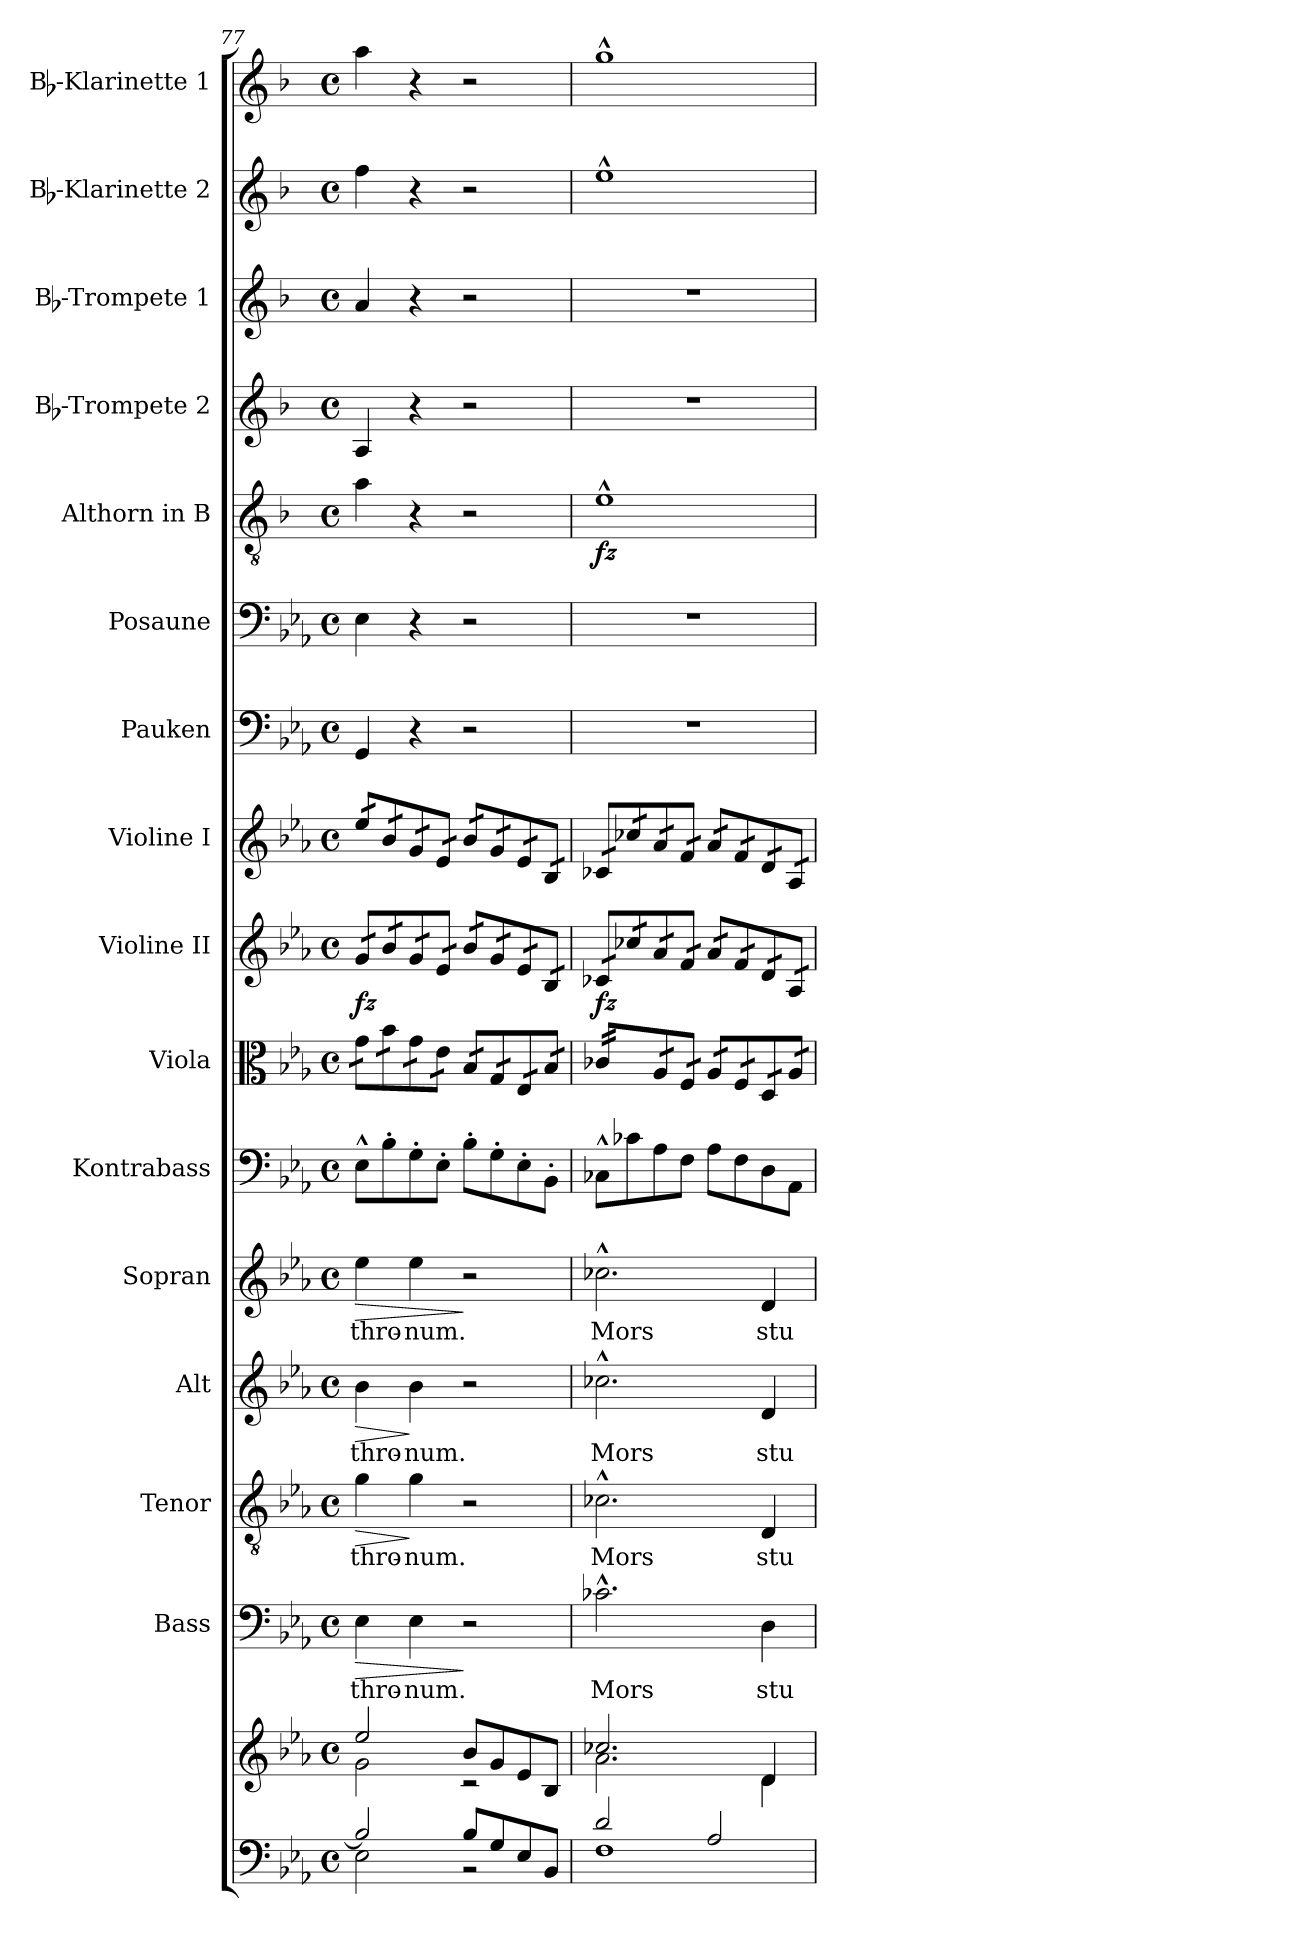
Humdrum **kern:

**kern	**kern	**kern	**text	**dynam	**kern	**text	**dynam	**kern	**text	**dynam	**kern	**text	**dynam	**kern	**kern	**kern	**dynam	**kern	**kern	**kern	**kern	**dynam	**kern	**kern	**kern	**kern
*part16	*part16	*part15	*part15	*part15	*part14	*part14	*part14	*part13	*part13	*part13	*part12	*part12	*part12	*part11	*part10	*part9	*part9	*part8	*part7	*part6	*part5	*part5	*part4	*part3	*part2	*part1
*staff17	*staff16	*staff15	*staff15	*staff15	*staff14	*staff14	*staff14	*staff13	*staff13	*staff13	*staff12	*staff12	*staff12	*staff11	*staff10	*staff9	*staff9	*staff8	*staff7	*staff6	*staff5	*staff5	*staff4	*staff3	*staff2	*staff1
*	*	*I"Bass	*	*	*I"Tenor	*	*	*I"Alt	*	*	*I"Sopran	*	*	*I"Kontrabass	*I"Viola	*I"Violine II	*	*I"Violine I	*I"Pauken	*I"Posaune	*I"Althorn in B	*	*I"Bb-Trompete 2	*I"Bb-Trompete 1	*I"Bb-Klarinette 2	*I"Bb-Klarinette 1
*	*	*I'B.	*	*	*I'T.	*	*	*I'A.	*	*	*I'S.	*	*	*I'Kb.	*I'Vla.	*I'Vl. II	*	*I'Vl. I	*I'Pk.	*I'Pos.	*	*	*I'Bb Trp. 2	*I'Bb Trp. 1	*I'Bb Kl. 2	*I'Bb Kl. 1
*clefF4	*clefG2	*clefF4	*	*	*clefGv2	*	*	*clefG2	*	*	*clefG2	*	*	*clefF4	*clefC3	*clefG2	*	*clefG2	*clefF4	*clefF4	*clefGv2	*	*clefG2	*clefG2	*clefG2	*clefG2
*	*	*	*	*	*	*	*	*	*	*	*	*	*	*ITrd7c12	*	*	*	*	*	*	*ITrd1c2	*	*ITrd1c2	*ITrd1c2	*ITrd1c2	*ITrd1c2
*k[b-e-a-]	*k[b-e-a-]	*k[b-e-a-]	*	*	*k[b-e-a-]	*	*	*k[b-e-a-]	*	*	*k[b-e-a-]	*	*	*k[b-e-a-]	*k[b-e-a-]	*k[b-e-a-]	*	*k[b-e-a-]	*k[b-e-a-]	*k[b-e-a-]	*k[b-e-a-]	*	*k[b-e-a-]	*k[b-e-a-]	*k[b-e-a-]	*k[b-e-a-]
*E-:	*E-:	*E-:	*	*	*E-:	*	*	*E-:	*	*	*E-:	*	*	*E-:	*E-:	*E-:	*	*E-:	*E-:	*E-:	*E-:	*	*E-:	*E-:	*E-:	*E-:
*M4/4	*M4/4	*M4/4	*	*	*M4/4	*	*	*M4/4	*	*	*M4/4	*	*	*M4/4	*M4/4	*M4/4	*	*M4/4	*M4/4	*M4/4	*M4/4	*	*M4/4	*M4/4	*M4/4	*M4/4
*met(c)	*met(c)	*met(c)	*	*	*met(c)	*	*	*met(c)	*	*	*met(c)	*	*	*met(c)	*met(c)	*met(c)	*	*met(c)	*met(c)	*met(c)	*met(c)	*	*met(c)	*met(c)	*met(c)	*met(c)
=77	=77	=77	=77	=77	=77	=77	=77	=77	=77	=77	=77	=77	=77	=77	=77	=77	=77	=77	=77	=77	=77	=77	=77	=77	=77	=77
*^	*^	*	*	*	*	*	*	*	*	*	*	*	*	*	*	*	*	*	*	*	*	*	*	*	*	*
!	!	!	!	!	!LO:LY:b	!LO:HP:b	!	!LO:LY:b	!LO:HP:b	!	!LO:LY:b	!LO:HP:b	!	!LO:LY:b	!LO:HP:b	!	!	!	!LO:DY:b	!	!	!	!	!	!	!	!	!
*	*	*	*	*	*	*	*	*	*	*	*	*	*	*	*	*	*tremolo	*	*	*	*	*	*	*	*	*	*	*
*	*	*	*	*	*	*	*	*	*	*	*	*	*	*	*	*	*	*tremolo	*	*	*	*	*	*	*	*	*	*
*	*	*	*	*	*	*	*	*	*	*	*	*	*	*	*	*	*	*	*	*tremolo	*	*	*	*	*	*	*	*
2B-/]	2E-\	2ee-/	2g\	4E-\	thro-	>	4g\	thro-	>	4b-\	thro-	>	4ee-\	thro-	>	8EE-^^>\L	16g\LL	16g/LL	fz	16ee-/LL	4GG/	4E-\	4g\	.	4G/	4g/	4ee-\	4gg\
.	.	.	.	.	.	.	.	.	.	.	.	.	.	.	.	.	16g\	16g/	.	16ee-/	.	.	.	.	.	.	.	.
.	.	.	.	.	.	.	.	.	.	.	.	.	.	.	.	8BB-'>\	16b-\	16b-/	.	16b-/	.	.	.	.	.	.	.	.
.	.	.	.	.	.	.	.	.	.	.	.	.	.	.	.	.	16b-\	16b-/	.	16b-/	.	.	.	.	.	.	.	.
!	!	!	!	!	!LO:LY:b	!	!	!LO:LY:b	!	!	!LO:LY:b	!	!	!LO:LY:b	!	!	!	!	!	!	!	!	!	!	!	!	!	!
.	.	.	.	4E-\	-num.	.	4g\	-num.	]	4b-\	-num.	]	4ee-\	-num.	.	8GG'>\	16g\	16g/	.	16g/	4r	4r	4r	.	4r	4r	4r	4r
.	.	.	.	.	.	.	.	.	.	.	.	.	.	.	.	.	16g\	16g/	.	16g/	.	.	.	.	.	.	.	.
.	.	.	.	.	.	.	.	.	.	.	.	.	.	.	.	8EE-'>\J	16e-\	16e-/	.	16e-/	.	.	.	.	.	.	.	.
.	.	.	.	.	.	.	.	.	.	.	.	.	.	.	.	.	16e-\JJ	16e-/JJ	.	16e-/JJ	.	.	.	.	.	.	.	.
8B-/L	2rBB	8b-/L	2rc	2r	.	]	2r	.	.	2r	.	.	2r	.	]	8BB-'>\L	16B-/LL	16b-/LL	.	16b-/LL	2r	2r	2r	.	2r	2r	2r	2r
.	.	.	.	.	.	.	.	.	.	.	.	.	.	.	.	.	16B-/	16b-/	.	16b-/	.	.	.	.	.	.	.	.
8G/	.	8g/	.	.	.	.	.	.	.	.	.	.	.	.	.	8GG'>\	16G/	16g/	.	16g/	.	.	.	.	.	.	.	.
.	.	.	.	.	.	.	.	.	.	.	.	.	.	.	.	.	16G/	16g/	.	16g/	.	.	.	.	.	.	.	.
8E-/	.	8e-/	.	.	.	.	.	.	.	.	.	.	.	.	.	8EE-'>\	16E-/	16e-/	.	16e-/	.	.	.	.	.	.	.	.
.	.	.	.	.	.	.	.	.	.	.	.	.	.	.	.	.	16E-/	16e-/	.	16e-/	.	.	.	.	.	.	.	.
8BB-/J	.	8B-/J	.	.	.	.	.	.	.	.	.	.	.	.	.	8BBB-'>\J	16B-/	16B-/	.	16B-/	.	.	.	.	.	.	.	.
.	.	.	.	.	.	.	.	.	.	.	.	.	.	.	.	.	16B-/JJ	16B-/JJ	.	16B-/JJ	.	.	.	.	.	.	.	.
=78	=78	=78	=78	=78	=78	=78	=78	=78	=78	=78	=78	=78	=78	=78	=78	=78	=78	=78	=78	=78	=78	=78	=78	=78	=78	=78	=78	=78
!	!	!	!	!	!LO:LY:b	!	!	!LO:LY:b	!	!	!LO:LY:b	!	!	!LO:LY:b	!	!	!	!	!LO:DY:b	!	!	!	!	!LO:DY:b	!	!	!	!
2d/	1F	2.cc-X/	2.a-\	2.c-X^^>\	Mors	.	2.c-X^^>\	Mors	.	2.cc-X^^>\	Mors	.	2.cc-X^^>\	Mors	.	8CC-X^^>\L	16c-X/LL	16c-X/LL	fz	16c-X/LL	1r	1r	1d^^>	fz	1r	1r	1dd^^>	1ff^^>
.	.	.	.	.	.	.	.	.	.	.	.	.	.	.	.	.	16c-X/	16c-X/	.	16c-X/	.	.	.	.	.	.	.	.
.	.	.	.	.	.	.	.	.	.	.	.	.	.	.	.	8C-X\	16c-/	16cc-X/	.	16cc-X/	.	.	.	.	.	.	.	.
.	.	.	.	.	.	.	.	.	.	.	.	.	.	.	.	.	16c-/	16cc-X/	.	16cc-X/	.	.	.	.	.	.	.	.
.	.	.	.	.	.	.	.	.	.	.	.	.	.	.	.	8AA-\	16A-/	16a-/	.	16a-/	.	.	.	.	.	.	.	.
.	.	.	.	.	.	.	.	.	.	.	.	.	.	.	.	.	16A-/	16a-/	.	16a-/	.	.	.	.	.	.	.	.
.	.	.	.	.	.	.	.	.	.	.	.	.	.	.	.	8FF\J	16F/	16f/	.	16f/	.	.	.	.	.	.	.	.
.	.	.	.	.	.	.	.	.	.	.	.	.	.	.	.	.	16F/JJ	16f/JJ	.	16f/JJ	.	.	.	.	.	.	.	.
2A-/	.	.	.	.	.	.	.	.	.	.	.	.	.	.	.	8AA-\L	16A-/LL	16a-/LL	.	16a-/LL	.	.	.	.	.	.	.	.
.	.	.	.	.	.	.	.	.	.	.	.	.	.	.	.	.	16A-/	16a-/	.	16a-/	.	.	.	.	.	.	.	.
.	.	.	.	.	.	.	.	.	.	.	.	.	.	.	.	8FF\	16F/	16f/	.	16f/	.	.	.	.	.	.	.	.
.	.	.	.	.	.	.	.	.	.	.	.	.	.	.	.	.	16F/	16f/	.	16f/	.	.	.	.	.	.	.	.
!	!	!	!	!	!LO:LY:b	!	!	!LO:LY:b	!	!	!LO:LY:b	!	!	!LO:LY:b	!	!	!	!	!	!	!	!	!	!	!	!	!	!
.	.	4d/	4d\	4D\	stu-	.	4D/	stu-	.	4d/	stu-	.	4d/	stu-	.	8DD\	16D/	16d/	.	16d/	.	.	.	.	.	.	.	.
.	.	.	.	.	.	.	.	.	.	.	.	.	.	.	.	.	16D/	16d/	.	16d/	.	.	.	.	.	.	.	.
.	.	.	.	.	.	.	.	.	.	.	.	.	.	.	.	8AAA-\J	16A-/	16A-/	.	16A-/	.	.	.	.	.	.	.	.
.	.	.	.	.	.	.	.	.	.	.	.	.	.	.	.	.	16A-/JJ	16A-/JJ	.	16A-/JJ	.	.	.	.	.	.	.	.
*	*	*	*	*	*	*	*	*	*	*	*	*	*	*	*	*	*	*	*	*Xtremolo	*	*	*	*	*	*	*	*
*	*	*	*	*	*	*	*	*	*	*	*	*	*	*	*	*	*	*Xtremolo	*	*	*	*	*	*	*	*	*	*
*	*	*	*	*	*	*	*	*	*	*	*	*	*	*	*	*	*Xtremolo	*	*	*	*	*	*	*	*	*	*	*
*v	*v	*	*	*	*	*	*	*	*	*	*	*	*	*	*	*	*	*	*	*	*	*	*	*	*	*	*	*
*	*v	*v	*	*	*	*	*	*	*	*	*	*	*	*	*	*	*	*	*	*	*	*	*	*	*	*	*
=	=	=	=	=	=	=	=	=	=	=	=	=	=	=	=	=	=	=	=	=	=	=	=	=	=	=
*-	*-	*-	*-	*-	*-	*-	*-	*-	*-	*-	*-	*-	*-	*-	*-	*-	*-	*-	*-	*-	*-	*-	*-	*-	*-	*-
